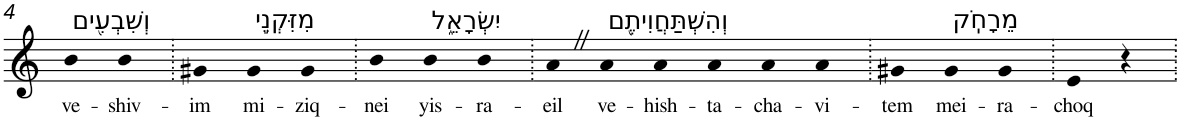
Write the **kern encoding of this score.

**kern	**text
*part1	*part1
*staff1	*staff1
*I"Piano	*
*I'Pno	*
!!LO:PB:g=z
*clefG2	*
*k[]	*
=4	=4
!LO:TX:a:t=וְשִׁבְעִ֖ים	!
!	!LO:LY:b
4b	ve-
!	!LO:LY:b
4b	-shiv-
=5.	=5.
!	!LO:LY:b
4g#X	-im
!LO:TX:a:t=מִזִּקְנֵ֣י	!
!	!LO:LY:b
4g#	mi-
!	!LO:LY:b
4g#	-ziq-
=6.	=6.
!	!LO:LY:b
4b	-nei
!LO:TX:a:t=יִשְׂרָאֵ֑ל	!
!	!LO:LY:b
4b	yis-
!	!LO:LY:b
4b	-ra-
=7.	=7.
!	!LO:LY:b
4aZ	-eil
!LO:TX:a:t=וְהִשְׁתַּחֲוִיתֶ֖ם	!
!	!LO:LY:b
4a	ve-
!	!LO:LY:b
4a	-hish-
!	!LO:LY:b
4a	-ta-
!	!LO:LY:b
4a	-cha-
!	!LO:LY:b
4a	-vi-
=8.	=8.
!	!LO:LY:b
4g#X	-tem
!LO:TX:a:t=מֵרָחֹֽק	!
!	!LO:LY:b
4g#	mei-
!	!LO:LY:b
4g#	-ra-
=9.	=9.
!	!LO:LY:b
4e	-choq
4r	.
=.	=.
*-	*-
